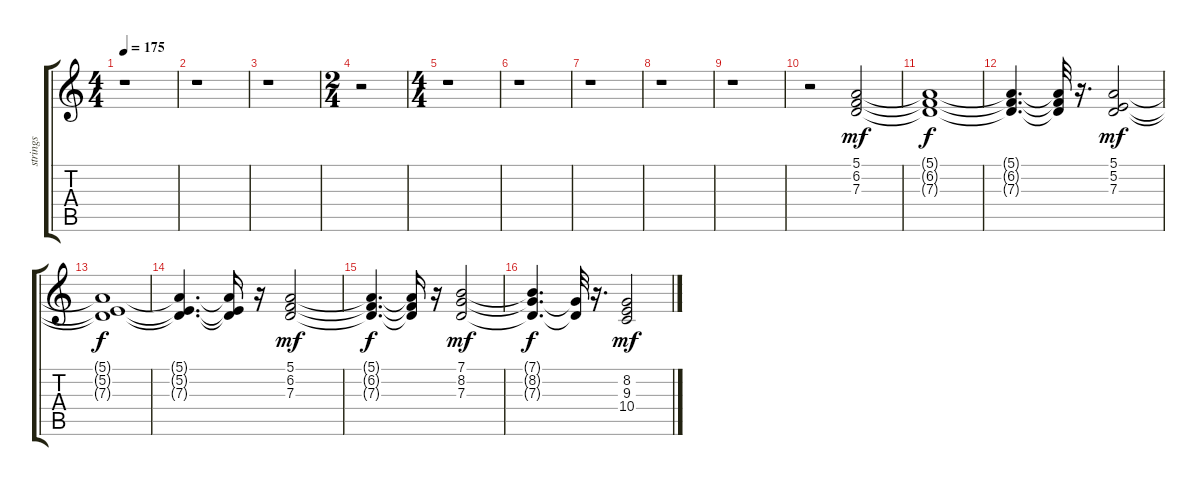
\track ("strings" "strings") {instrument synthstrings1}
\staff {score tabs}
\tuning (E4 B3 G3 D3 A2 E2) {hide}
\ts (4 4)
\tempo 175
\clef g2
\ks c
r.1{dy mf instrument synthstrings1} |
r.1 |
r.1 |
\ts (2 4)
r.2 |
\ts (4 4)
r.1 |
r.1 |
r.1 |
r.1 |
r.1 |
r.2 (5.1 6.2 7.3).2 |
(5.1{t} 6.2{t} 7.3{t}).1{dy f} |
(5.1{t} 6.2{t} 7.3{t}).4{d} (5.1{t} 6.2{t} 7.3{t}).32 r.16{d} (5.1 5.2 7.3).2{dy mf} |
(5.1{t} 5.2{t} 7.3{t}).1{dy f} |
(5.1{t} 5.2{t} 7.3{t}).4{d} (5.1{t} 5.2{t} 7.3{t}).16 r.16 (5.1 6.2 7.3).2{dy mf} |
(5.1{t} 6.2{t} 7.3{t}).4{d dy f} (5.1{t} 6.2{t} 7.3{t}).16 r.16 (7.1 8.2 7.3).2{dy mf} |
(7.1{t} 8.2{t} 7.3{t}).4{d dy f} (8.2{t} 7.3{t}).32 r.16{d} (8.2 9.3 10.4).2{dy mf}
